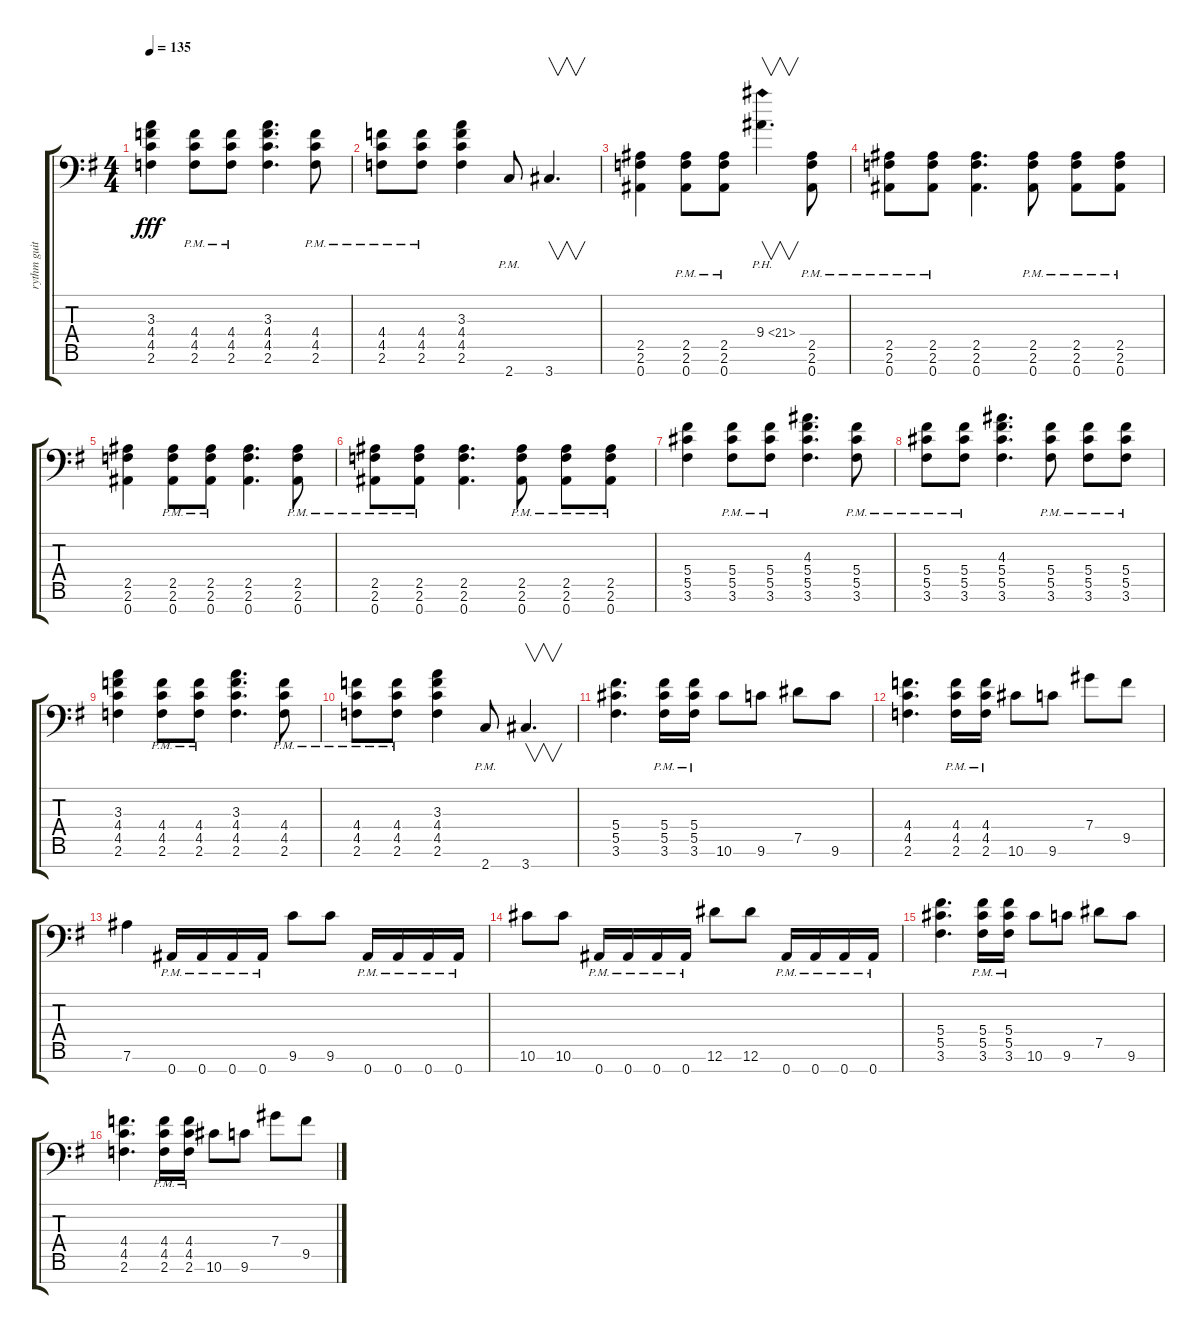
\track ("rythm guitar" "rythm guit") {instrument distortionguitar}
\staff {score tabs}
\tuning (Eb4 Bb3 Gb3 Db3 Ab2 Eb2 Bb1) {hide}
\ts (4 4)
\tempo 135
\clef f4
\ks eminor
(3.3 4.4 4.5 2.6).4{dy fff} (4.4{pm} 4.5{pm} 2.6{pm}).8 (4.4{pm} 4.5{pm} 2.6{pm}).8 (3.3 4.4 4.5 2.6).4{d} (4.4{pm} 4.5{pm} 2.6{pm}).8 |
(4.4{pm} 4.5{pm} 2.6{pm}).8 (4.4{pm} 4.5{pm} 2.6{pm}).8 (3.3 4.4 4.5 2.6).4 2.7{pm}.8 3.7.4{v d} |
(2.5 2.6 0.7).4 (2.5{pm} 2.6{pm} 0.7{pm}).8 (2.5{pm} 2.6{pm} 0.7{pm}).8 9.4{ph 12}.4{v d} (2.5{pm} 2.6{pm} 0.7{pm}).8 |
(2.5{pm} 2.6{pm} 0.7{pm}).8 (2.5{pm} 2.6{pm} 0.7{pm}).8 (2.5 2.6 0.7).4{d} (2.5{pm} 2.6{pm} 0.7{pm}).8 (2.5{pm} 2.6{pm} 0.7{pm}).8 (2.5{pm} 2.6{pm} 0.7{pm}).8 |
(2.5 2.6 0.7).4 (2.5{pm} 2.6{pm} 0.7{pm}).8 (2.5{pm} 2.6{pm} 0.7{pm}).8 (2.5 2.6 0.7).4{d} (2.5{pm} 2.6{pm} 0.7{pm}).8 |
(2.5{pm} 2.6{pm} 0.7{pm}).8 (2.5{pm} 2.6{pm} 0.7{pm}).8 (2.5 2.6 0.7).4{d} (2.5{pm} 2.6{pm} 0.7{pm}).8 (2.5{pm} 2.6{pm} 0.7{pm}).8 (2.5{pm} 2.6{pm} 0.7{pm}).8 |
(5.4 5.5 3.6).4 (5.4{pm} 5.5{pm} 3.6{pm}).8 (5.4{pm} 5.5{pm} 3.6{pm}).8 (4.3 5.4 5.5 3.6).4{d} (5.4{pm} 5.5{pm} 3.6{pm}).8 |
(5.4{pm} 5.5{pm} 3.6{pm}).8 (5.4{pm} 5.5{pm} 3.6{pm}).8 (4.3 5.4 5.5 3.6).4{d} (5.4{pm} 5.5{pm} 3.6{pm}).8 (5.4{pm} 5.5{pm} 3.6{pm}).8 (5.4{pm} 5.5{pm} 3.6{pm}).8 |
(3.3 4.4 4.5 2.6).4 (4.4{pm} 4.5{pm} 2.6{pm}).8 (4.4{pm} 4.5{pm} 2.6{pm}).8 (3.3 4.4 4.5 2.6).4{d} (4.4{pm} 4.5{pm} 2.6{pm}).8 |
(4.4{pm} 4.5{pm} 2.6{pm}).8 (4.4{pm} 4.5{pm} 2.6{pm}).8 (3.3 4.4 4.5 2.6).4 2.7{pm}.8 3.7.4{v d} |
(5.4 5.5 3.6).4{d balance 5} (5.4{pm} 5.5{pm} 3.6{pm}).16 (5.4{pm} 5.5{pm} 3.6{pm}).16 10.6.8 9.6.8 7.5.8 9.6.8 |
(4.4 4.5 2.6).4{d} (4.4{pm} 4.5{pm} 2.6{pm}).16 (4.4{pm} 4.5{pm} 2.6{pm}).16 10.6.8 9.6.8 7.4.8 9.5.8 |
7.6.4 0.7{pm}.16 0.7{pm}.16 0.7{pm}.16 0.7{pm}.16 9.6.8 9.6.8 0.7{pm}.16 0.7{pm}.16 0.7{pm}.16 0.7{pm}.16 |
10.6.8 10.6.8 0.7{pm}.16 0.7{pm}.16 0.7{pm}.16 0.7{pm}.16 12.6.8 12.6.8 0.7{pm}.16 0.7{pm}.16 0.7{pm}.16 0.7{pm}.16 |
(5.4 5.5 3.6).4{d} (5.4{pm} 5.5{pm} 3.6{pm}).16 (5.4{pm} 5.5{pm} 3.6{pm}).16 10.6.8 9.6.8 7.5.8 9.6.8 |
(4.4 4.5 2.6).4{d} (4.4{pm} 4.5{pm} 2.6{pm}).16 (4.4{pm} 4.5{pm} 2.6{pm}).16 10.6.8 9.6.8 7.4.8 9.5.8
